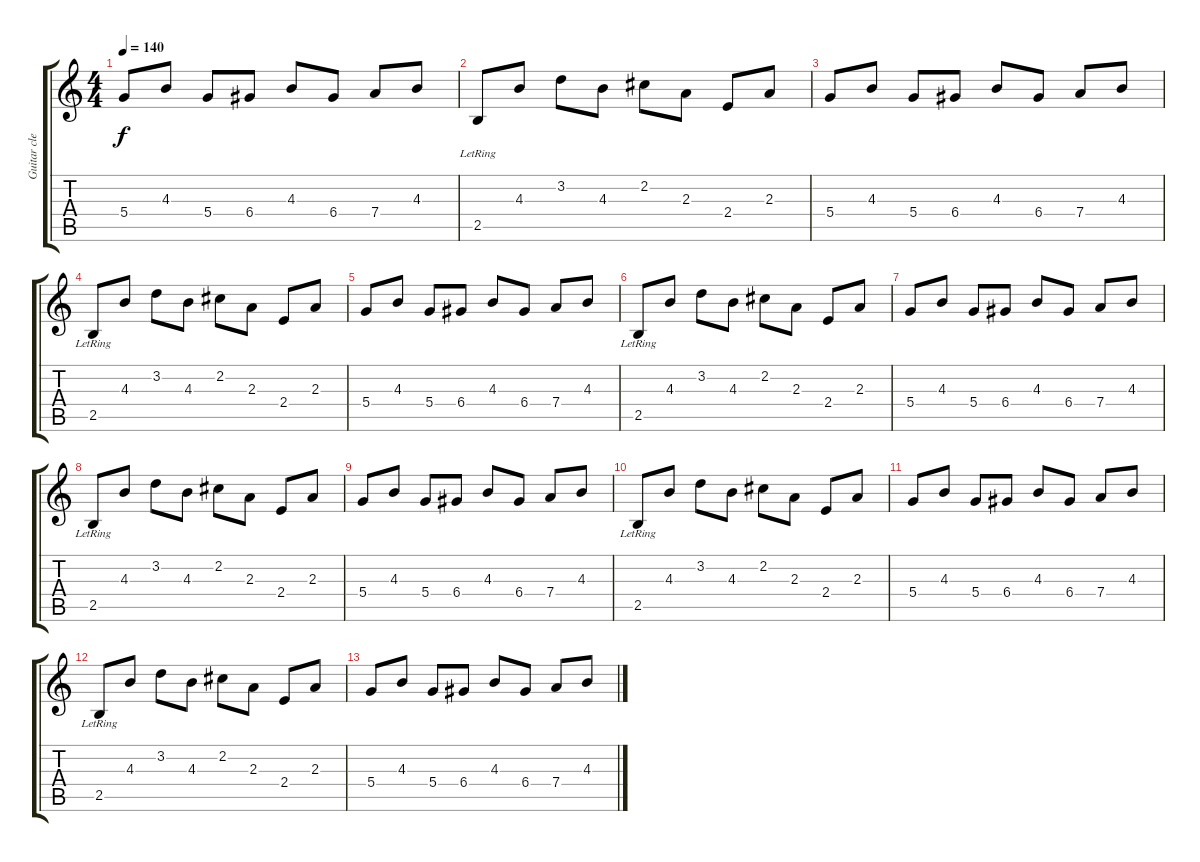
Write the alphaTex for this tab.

\track ("Guitar clean" "Guitar cle") {instrument electricguitarjazz}
\staff {score tabs}
\tuning (E4 B3 G3 D3 A2 E2) {hide}
\ts (4 4)
\tempo 140
\clef g2
\ks c
5.4.8{dy f} 4.3.8 5.4.8 6.4.8 4.3.8 6.4.8 7.4.8 4.3.8 |
2.5{lr}.8 4.3.8 3.2.8 4.3.8 2.2.8 2.3.8 2.4.8 2.3.8 |
5.4.8 4.3.8 5.4.8 6.4.8 4.3.8 6.4.8 7.4.8 4.3.8 |
2.5{lr}.8 4.3.8 3.2.8 4.3.8 2.2.8 2.3.8 2.4.8 2.3.8 |
5.4.8 4.3.8 5.4.8 6.4.8 4.3.8 6.4.8 7.4.8 4.3.8 |
2.5{lr}.8 4.3.8 3.2.8 4.3.8 2.2.8 2.3.8 2.4.8 2.3.8 |
5.4.8 4.3.8 5.4.8 6.4.8 4.3.8 6.4.8 7.4.8 4.3.8 |
2.5{lr}.8 4.3.8 3.2.8 4.3.8 2.2.8 2.3.8 2.4.8 2.3.8 |
5.4.8 4.3.8 5.4.8 6.4.8 4.3.8 6.4.8 7.4.8 4.3.8 |
2.5{lr}.8 4.3.8 3.2.8 4.3.8 2.2.8 2.3.8 2.4.8 2.3.8 |
5.4.8 4.3.8 5.4.8 6.4.8 4.3.8 6.4.8 7.4.8 4.3.8 |
2.5{lr}.8 4.3.8 3.2.8 4.3.8 2.2.8 2.3.8 2.4.8 2.3.8 |
5.4.8 4.3.8 5.4.8 6.4.8 4.3.8 6.4.8 7.4.8 4.3.8
